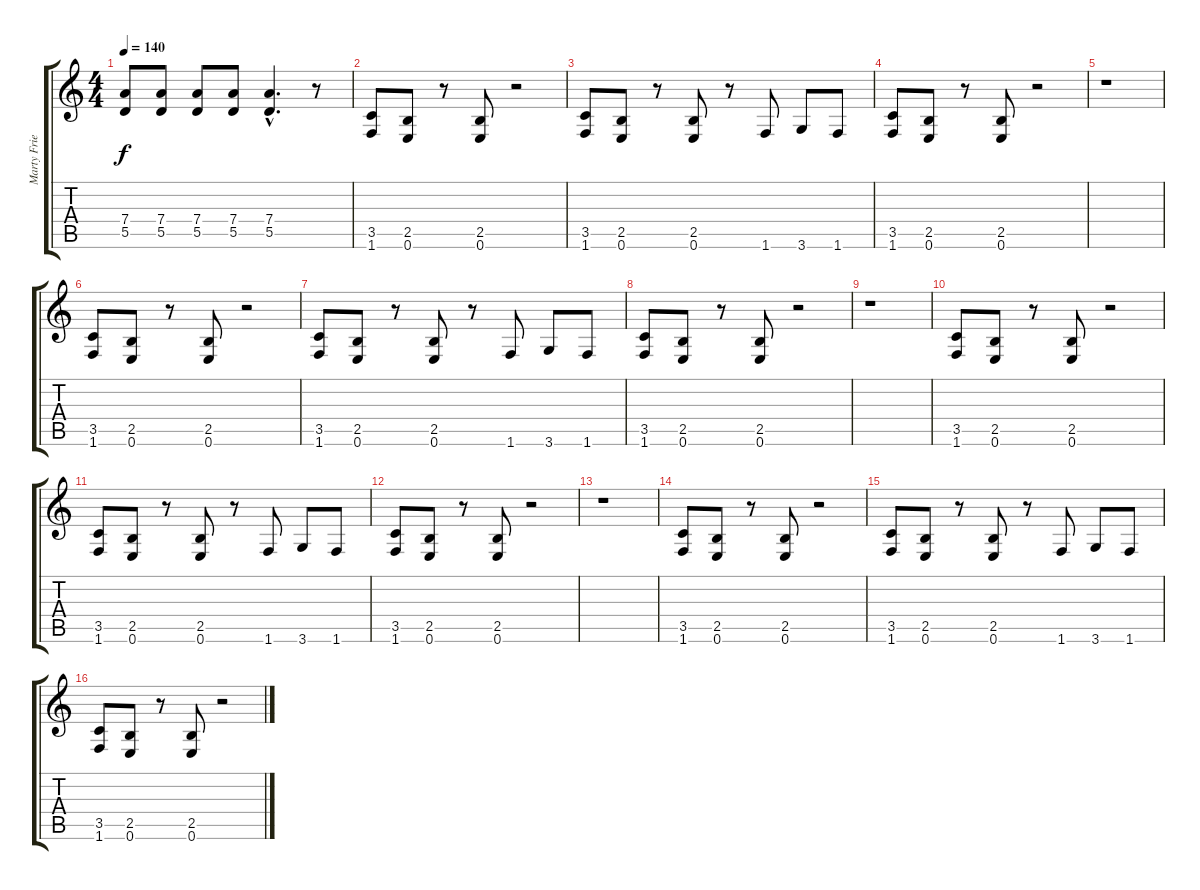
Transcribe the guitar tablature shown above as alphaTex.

\track ("Marty Friedman" "Marty Frie") {instrument distortionguitar}
\staff {score tabs}
\tuning (E4 B3 G3 D3 A2 E2) {hide}
\ts (4 4)
\tempo 140
\clef g2
\ks c
(7.4 5.5).8{dy f} (7.4 5.5).8 (7.4 5.5).8 (7.4 5.5).8 (7.4{hac} 5.5{hac}).4{d} r.8 |
(3.5 1.6).8 (2.5 0.6).8 r.8 (2.5 0.6).8 r.2 |
(3.5 1.6).8 (2.5 0.6).8 r.8 (2.5 0.6).8 r.8 1.6.8 3.6.8 1.6.8 |
(3.5 1.6).8 (2.5 0.6).8 r.8 (2.5 0.6).8 r.2 |
r.1 |
(3.5 1.6).8 (2.5 0.6).8 r.8 (2.5 0.6).8 r.2 |
(3.5 1.6).8 (2.5 0.6).8 r.8 (2.5 0.6).8 r.8 1.6.8 3.6.8 1.6.8 |
(3.5 1.6).8 (2.5 0.6).8 r.8 (2.5 0.6).8 r.2 |
r.1 |
(3.5 1.6).8 (2.5 0.6).8 r.8 (2.5 0.6).8 r.2 |
(3.5 1.6).8 (2.5 0.6).8 r.8 (2.5 0.6).8 r.8 1.6.8 3.6.8 1.6.8 |
(3.5 1.6).8 (2.5 0.6).8 r.8 (2.5 0.6).8 r.2 |
r.1 |
(3.5 1.6).8 (2.5 0.6).8 r.8 (2.5 0.6).8 r.2 |
(3.5 1.6).8 (2.5 0.6).8 r.8 (2.5 0.6).8 r.8 1.6.8 3.6.8 1.6.8 |
(3.5 1.6).8 (2.5 0.6).8 r.8 (2.5 0.6).8 r.2
